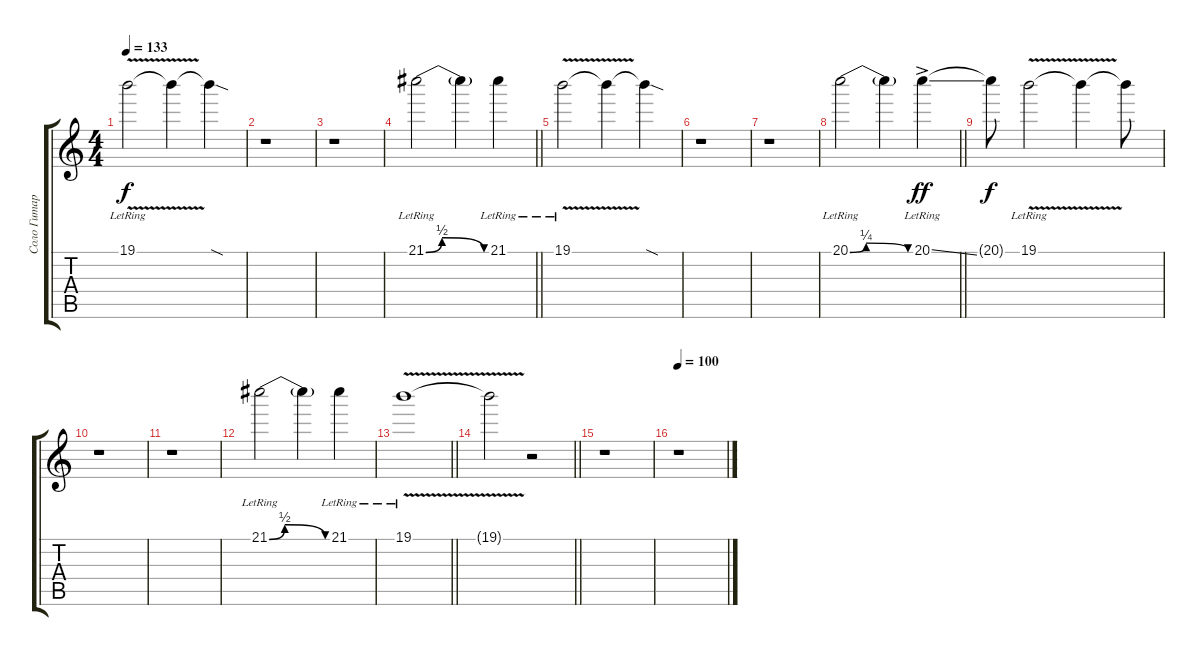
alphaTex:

\track ("Соло Гитара" "Соло Гитар") {instrument distortionguitar}
\staff {score tabs}
\tuning (E4 B3 G3 D3 A2 E2) {hide}
\ts (4 4)
\tempo 133
\clef g2
\ks c
19.1{v lr}.2{dy f} 19.1{t}.4 19.1{sod t}.4 |
r.1 |
r.1 |
\barLineRight lightlight
21.1{be (custom 0 0 15 2 54 0 60 0) lr}.2 21.1{t}.4 21.1{lr}.4 |
19.1{v lr}.2 19.1{t}.4 19.1{sod t}.4 |
r.1 |
r.1 |
\barLineRight lightlight
20.1{be (custom 0 0 15 1 54 0 60 0) lr}.2 20.1{t}.4 20.1{ss ac lr}.4{dy ff} |
20.1{t}.8{dy f} 19.1{v lr}.2 19.1{t}.4 19.1{t}.8 |
r.1 |
r.1 |
21.1{be (custom 0 0 15 2 54 0 60 0) lr}.2 21.1{t}.4 21.1{lr}.4 |
\barLineRight lightlight
19.1{v lr}.1 |
\barLineRight lightlight
19.1{t}.2 r.2 |
r.1 |
\tempo 100
r.1
